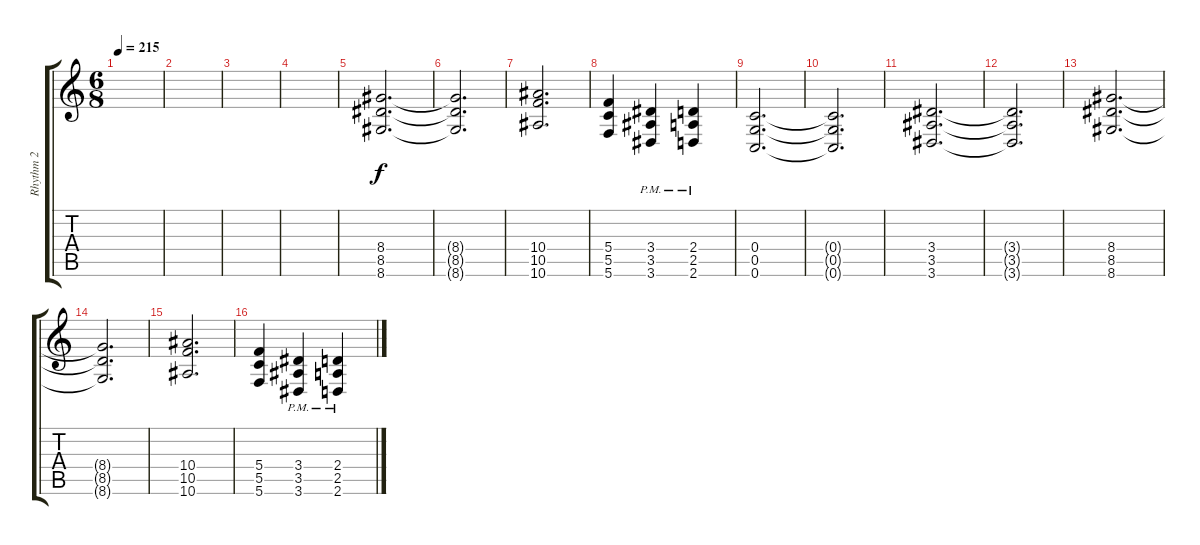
\track ("Rhythm 2" "Rhythm 2") {instrument distortionguitar}
\staff {score tabs}
\tuning (D4 A3 F3 C3 G2 C2) {hide}
\ts (6 8)
\tempo 215
\clef g2
\ks c
|
|
|
|
(8.4 8.5 8.6).2{d volume 6} |
(8.4{t} 8.5{t} 8.6{t}).2{d} |
(10.4 10.5 10.6).2{d} |
(5.4 5.5 5.6).4 (3.4{pm} 3.5{pm} 3.6{pm}).4 (2.4{pm} 2.5{pm} 2.6{pm}).4 |
(0.4 0.5 0.6).2{d} |
(0.4{t} 0.5{t} 0.6{t}).2{d} |
(3.4 3.5 3.6).2{d} |
(3.4{t} 3.5{t} 3.6{t}).2{d} |
(8.4 8.5 8.6).2{d} |
(8.4{t} 8.5{t} 8.6{t}).2{d} |
(10.4 10.5 10.6).2{d} |
(5.4 5.5 5.6).4 (3.4{pm} 3.5{pm} 3.6{pm}).4 (2.4{pm} 2.5{pm} 2.6{pm}).4
